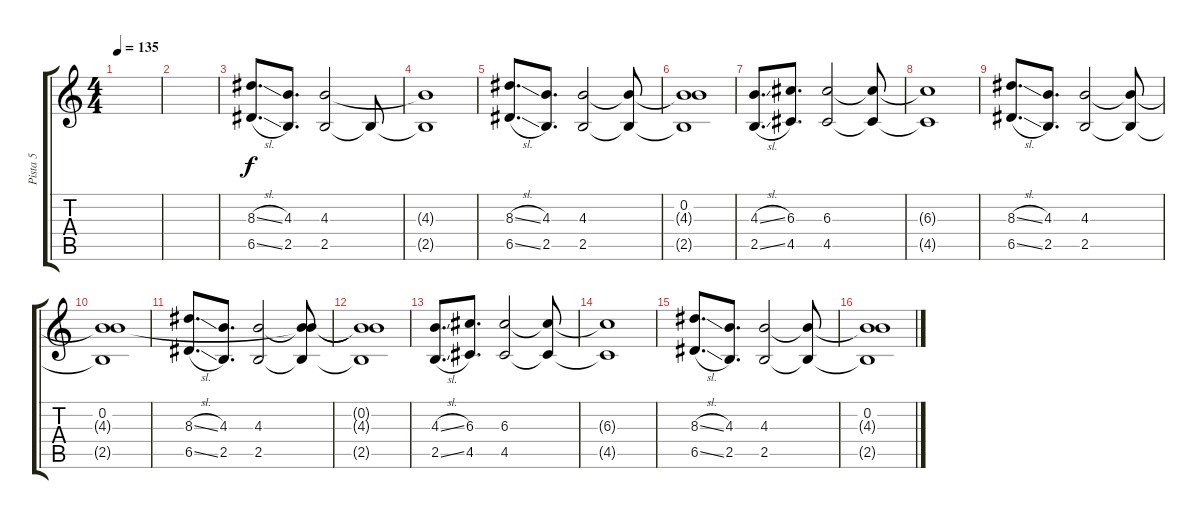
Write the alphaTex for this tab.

\track ("Pista 5" "Pista 5") {instrument electricguitarjazz}
\staff {score tabs}
\tuning (E4 B3 G3 D3 A2 E2) {hide}
\ts (4 4)
\tempo 135
\clef g2
\ks c
|
|
(8.3{sl} 6.5{sl}).8{d} (4.3 2.5).8{d} (4.3 2.5).2 2.5{t}.8 |
(4.3{t} 2.5{t}).1 |
(8.3{sl} 6.5{sl}).8{d} (4.3 2.5).8{d} (4.3 2.5).2 (4.3{t} 2.5{t}).8 |
(0.2 4.3{t} 2.5{t}).1 |
(4.3{sl} 2.5{sl}).8{d} (6.3 4.5).8{d} (6.3 4.5).2 (6.3{t} 4.5{t}).8 |
(6.3{t} 4.5{t}).1 |
(8.3{sl} 6.5{sl}).8{d} (4.3 2.5).8{d} (4.3 2.5).2 (4.3{t} 2.5{t}).8 |
(0.2 4.3{t} 2.5{t}).1 |
(8.3{sl} 6.5{sl}).8{d} (4.3 2.5).8{d} (4.3 2.5).2 (0.2{t} 4.3{t} 2.5{t}).8 |
(0.2{t} 4.3{t} 2.5{t}).1 |
(4.3{sl} 2.5{sl}).8{d} (6.3 4.5).8{d} (6.3 4.5).2 (6.3{t} 4.5{t}).8 |
(6.3{t} 4.5{t}).1 |
(8.3{sl} 6.5{sl}).8{d} (4.3 2.5).8{d} (4.3 2.5).2 (4.3{t} 2.5{t}).8 |
(0.2 4.3{t} 2.5{t}).1
